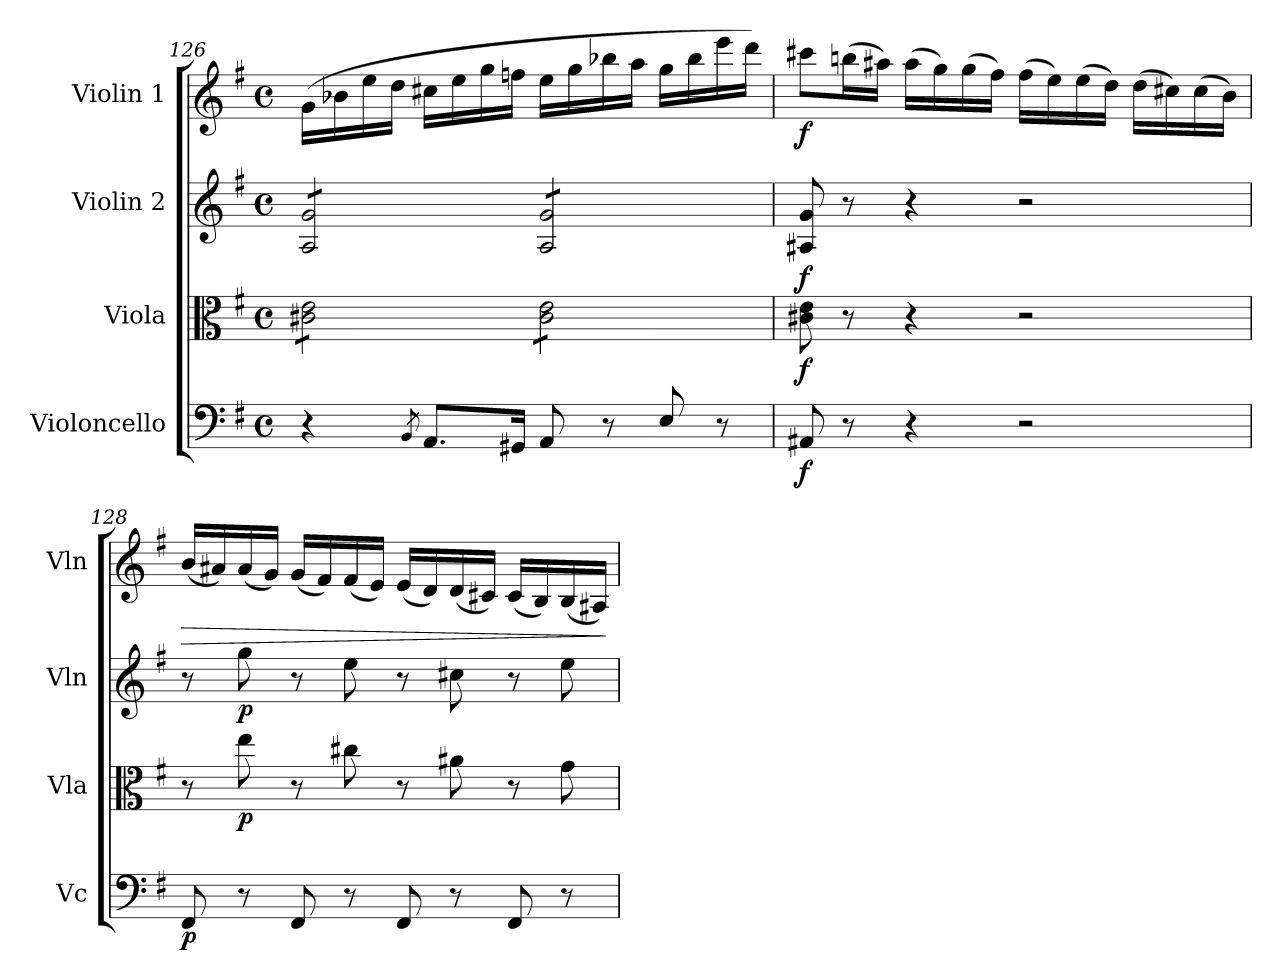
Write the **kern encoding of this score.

**kern	**dynam	**kern	**dynam	**kern	**dynam	**kern	**dynam
*part4	*part4	*part3	*part3	*part2	*part2	*part1	*part1
*staff4	*staff4	*staff3	*staff3	*staff2	*staff2	*staff1	*staff1
*I"Violoncello	*	*I"Viola	*	*I"Violin 2	*	*I"Violin 1	*
*I'Vc	*	*I'Vla	*	*I'Vln	*	*I'Vln	*
*clefF4	*	*clefC3	*	*clefG2	*	*clefG2	*
*k[f#]	*	*k[f#]	*	*k[f#]	*	*k[f#]	*
*M4/4	*	*M4/4	*	*M4/4	*	*M4/4	*
*met(c)	*	*met(c)	*	*met(c)	*	*met(c)	*
=126	=126	=126	=126	=126	=126	=126	=126
*	*	*tremolo	*	*	*	*	*
*	*	*	*	*tremolo	*	*	*
4r	.	8c#X\ 8e\L	.	8A/ 8g/L	.	(16g\LL	.
.	.	.	.	.	.	16b-X\	.
.	.	8c#X\ 8e\	.	8A/ 8g/	.	16ee\	.
.	.	.	.	.	.	16dd\JJ	.
8qBB/	.	.	.	.	.	.	.
8.AA/L	.	8c#X\ 8e\	.	8A/ 8g/	.	16cc#X\LL	.
.	.	.	.	.	.	16ee\	.
.	.	8c#X\ 8e\J	.	8A/ 8g/J	.	16gg\	.
16GG#X/Jk	.	.	.	.	.	16ffn\JJ	.
8AA/	.	8c#\ 8e\L	.	8A/ 8g/L	.	16ee\LL	.
.	.	.	.	.	.	16gg\	.
8r	.	8c#\ 8e\	.	8A/ 8g/	.	16bb-X\	.
.	.	.	.	.	.	16aa\JJ	.
8E/	.	8c#\ 8e\	.	8A/ 8g/	.	16gg\LL	.
.	.	.	.	.	.	16bb-\	.
8r	.	8c#\ 8e\J	.	8A/ 8g/J	.	16eee\	.
*	*	*	*	*Xtremolo	*	*	*
*	*	*Xtremolo	*	*	*	*	*
.	.	.	.	.	.	16ddd\JJ)	.
!!LO:LB:g=z
=127	=127	=127	=127	=127	=127	=127	=127
!	!LO:DY:b	!	!LO:DY:b	!	!LO:DY:b	!	!LO:DY:b
8AA#X/	f	8c#X\ 8e\	f	8A#X/ 8g/	f	8ccc#X\L	f
8r	.	8r	.	8r	.	(16bbn\L	.
.	.	.	.	.	.	16aa#X\JJ)	.
4r	.	4r	.	4r	.	(16aa#\LL	.
.	.	.	.	.	.	16gg\)	.
.	.	.	.	.	.	(16gg\	.
.	.	.	.	.	.	16ff#\JJ)	.
2r	.	2r	.	2r	.	(16ff#\LL	.
.	.	.	.	.	.	16ee\)	.
.	.	.	.	.	.	(16ee\	.
.	.	.	.	.	.	16dd\JJ)	.
.	.	.	.	.	.	(16dd\LL	.
.	.	.	.	.	.	16cc#X\)	.
.	.	.	.	.	.	(16cc#\	.
.	.	.	.	.	.	16b\JJ)	.
=128	=128	=128	=128	=128	=128	=128	=128
!	!LO:DY:b	!	!	!	!	!	!LO:HP:b
8FF#/	p	8r	.	8r	.	(16b/LL	>
.	.	.	.	.	.	16a#X/)	.
!	!	!	!LO:DY:b	!	!LO:DY:b	!	!
8r	.	8ee\	p	8gg\	p	(16a#/	.
.	.	.	.	.	.	16g/JJ)	.
8FF#/	.	8r	.	8r	.	(16g/LL	.
.	.	.	.	.	.	16f#/)	.
8r	.	8cc#X\	.	8ee\	.	(16f#/	.
.	.	.	.	.	.	16e/JJ)	.
8FF#/	.	8r	.	8r	.	(16e/LL	.
.	.	.	.	.	.	16d/)	.
8r	.	8a#X\	.	8cc#X\	.	(16d/	.
.	.	.	.	.	.	16c#X/JJ)	.
8FF#/	.	8r	.	8r	.	(16c#/LL	.
.	.	.	.	.	.	16B/)	.
8r	.	8g\	.	8ee\	.	(16B/	.
.	.	.	.	.	.	16A#X/JJ)	.
.	.	.	.	.	.	.	]
=	=	=	=	=	=	=	=
*-	*-	*-	*-	*-	*-	*-	*-
